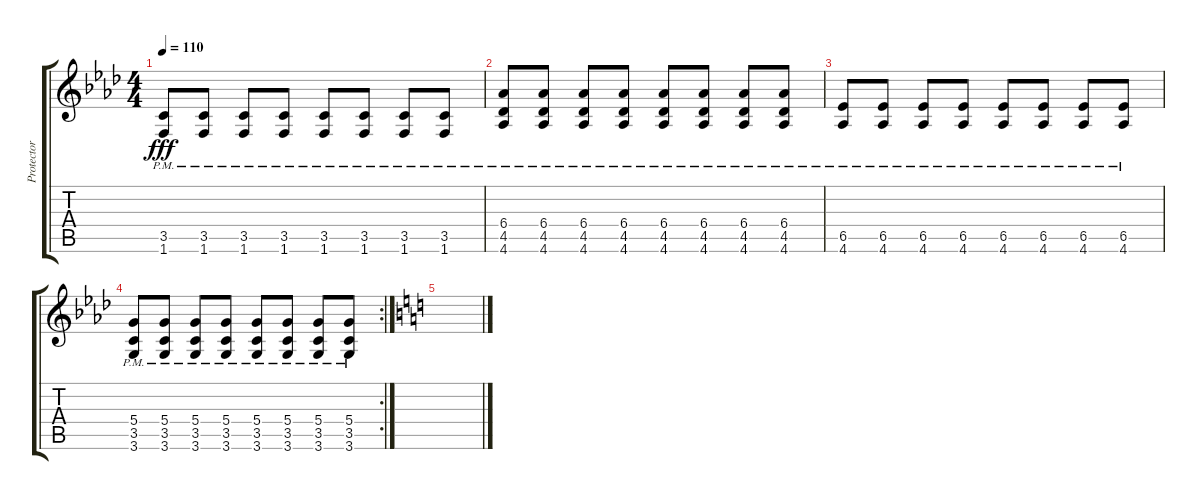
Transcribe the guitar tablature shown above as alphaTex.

\track ("Protector" "Protector") {instrument distortionguitar}
\staff {score tabs}
\tuning (E4 B3 G3 D3 A2 E2) {hide}
\ts (4 4)
\tempo 110
\clef g2
\ks fminor
(3.5{pm} 1.6{pm}).8{dy fff} (3.5{pm} 1.6{pm}).8 (3.5{pm} 1.6{pm}).8 (3.5{pm} 1.6{pm}).8 (3.5{pm} 1.6{pm}).8 (3.5{pm} 1.6{pm}).8 (3.5{pm} 1.6{pm}).8 (3.5{pm} 1.6{pm}).8 |
(6.4{pm} 4.5{pm} 4.6{pm}).8 (6.4{pm} 4.5{pm} 4.6{pm}).8 (6.4{pm} 4.5{pm} 4.6{pm}).8 (6.4{pm} 4.5{pm} 4.6{pm}).8 (6.4{pm} 4.5{pm} 4.6{pm}).8 (6.4{pm} 4.5{pm} 4.6{pm}).8 (6.4{pm} 4.5{pm} 4.6{pm}).8 (6.4{pm} 4.5{pm} 4.6{pm}).8 |
(6.5{pm} 4.6{pm}).8 (6.5{pm} 4.6{pm}).8 (6.5{pm} 4.6{pm}).8 (6.5{pm} 4.6{pm}).8 (6.5{pm} 4.6{pm}).8 (6.5{pm} 4.6{pm}).8 (6.5{pm} 4.6{pm}).8 (6.5{pm} 4.6{pm}).8 |
\rc 2
(5.4{pm} 3.5{pm} 3.6{pm}).8 (5.4{pm} 3.5{pm} 3.6{pm}).8 (5.4{pm} 3.5{pm} 3.6{pm}).8 (5.4{pm} 3.5{pm} 3.6{pm}).8 (5.4{pm} 3.5{pm} 3.6{pm}).8 (5.4{pm} 3.5{pm} 3.6{pm}).8 (5.4{pm} 3.5{pm} 3.6{pm}).8 (5.4{pm} 3.5{pm} 3.6{pm}).8 |
\ks c
